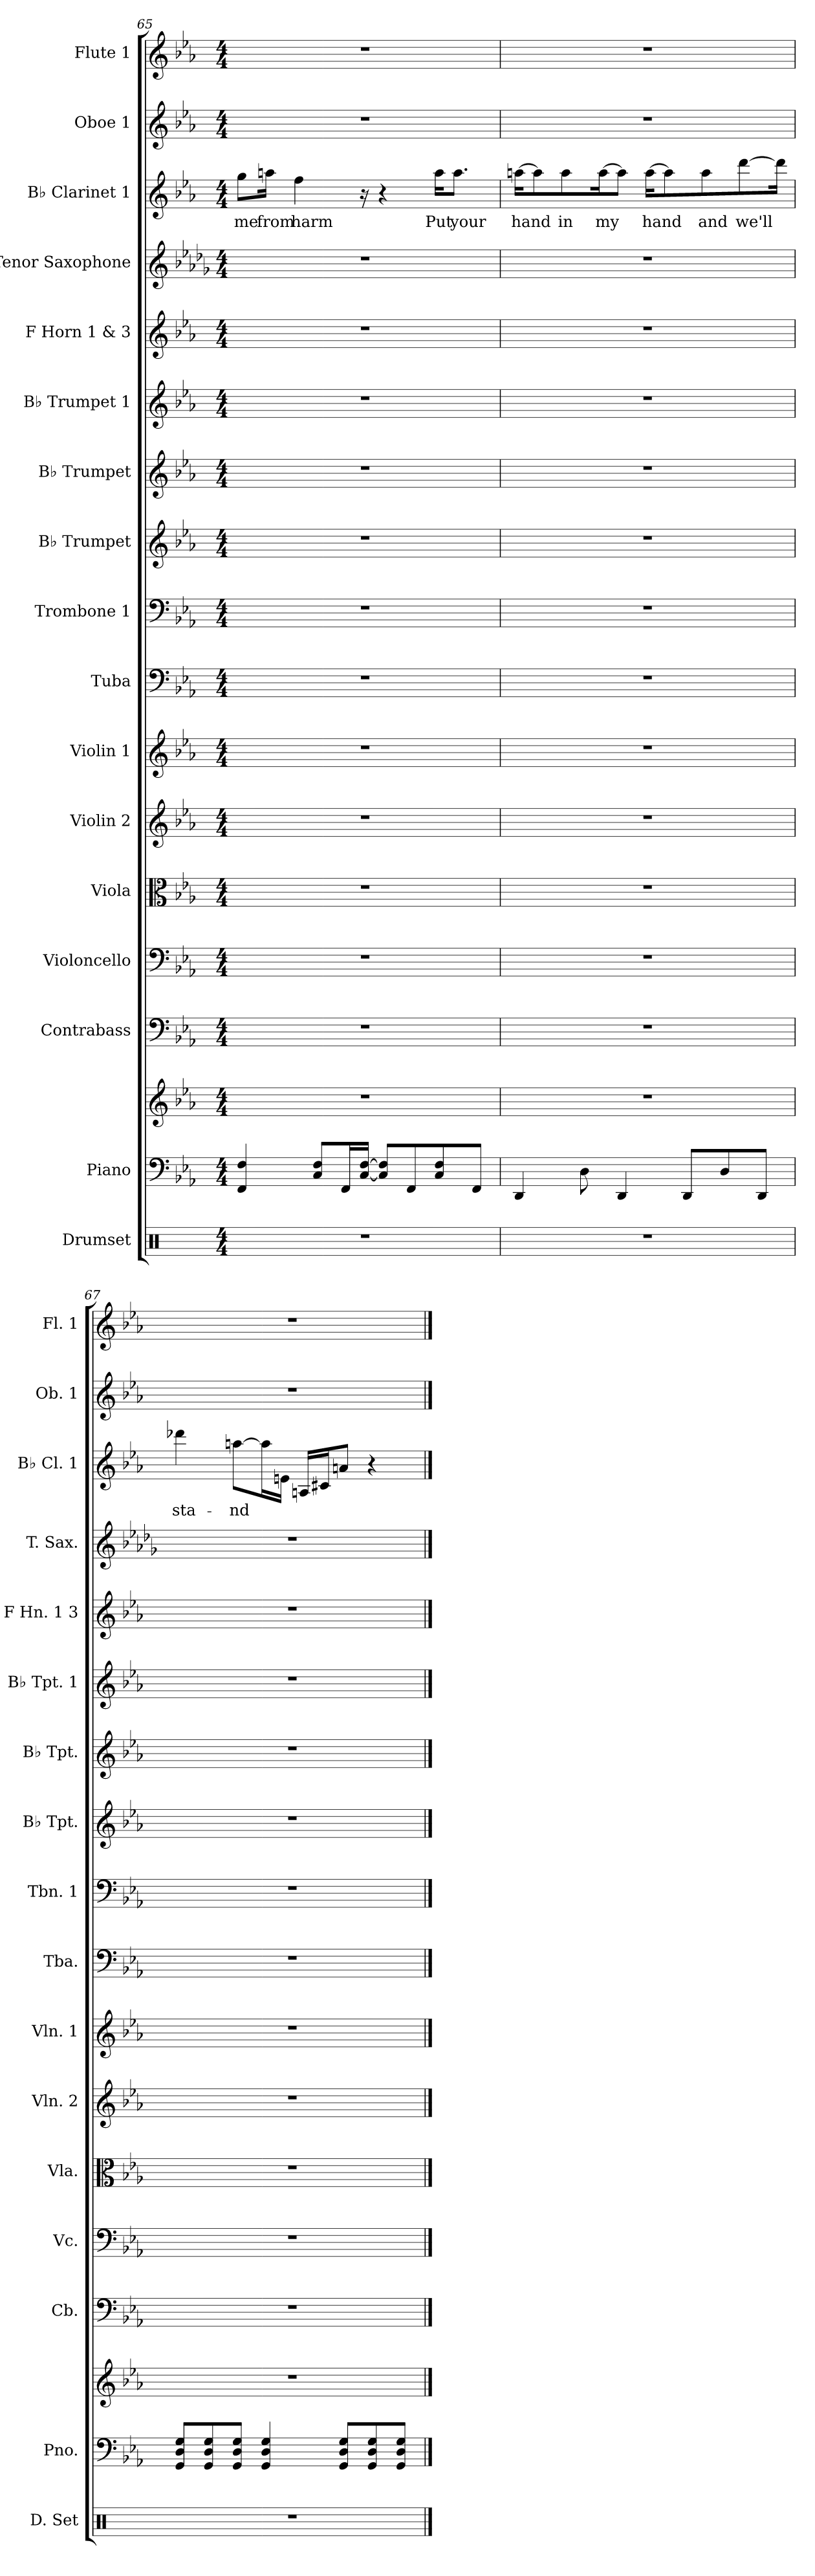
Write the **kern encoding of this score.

**kern	**kern	**kern	**kern	**kern	**kern	**kern	**kern	**kern	**kern	**kern	**kern	**kern	**kern	**kern	**kern	**text	**kern	**kern
*part17	*part16	*part16	*part15	*part14	*part13	*part12	*part11	*part10	*part9	*part8	*part7	*part6	*part5	*part4	*part3	*part3	*part2	*part1
*staff18	*staff17	*staff16	*staff15	*staff14	*staff13	*staff12	*staff11	*staff10	*staff9	*staff8	*staff7	*staff6	*staff5	*staff4	*staff3	*staff3	*staff2	*staff1
*I"Drumset	*I"Piano	*	*I"Contrabass	*I"Violoncello	*I"Viola	*I"Violin 2	*I"Violin 1	*I"Tuba	*I"Trombone 1	*I"B♭ Trumpet	*I"B♭ Trumpet	*I"B♭ Trumpet 1	*I"F Horn 1 &amp; 3	*I"Tenor Saxophone	*I"B♭ Clarinet 1	*	*I"Oboe 1	*I"Flute 1
*I'D. Set	*I'Pno.	*	*I'Cb.	*I'Vc.	*I'Vla.	*I'Vln. 2	*I'Vln. 1	*I'Tba.	*I'Tbn. 1	*I'B♭ Tpt.	*I'B♭ Tpt.	*I'B♭ Tpt. 1	*I'F Hn. 1 3	*I'T. Sax.	*I'B♭ Cl. 1	*	*I'Ob. 1	*I'Fl. 1
!!LO:PB:g=z
*clefX	*clefF4	*clefG2	*clefF4	*clefF4	*clefC3	*clefG2	*clefG2	*clefF4	*clefF4	*clefG2	*clefG2	*clefG2	*clefG2	*clefG2	*clefG2	*	*clefG2	*clefG2
*	*	*	*ITrd7c12	*	*	*	*	*	*	*ITrd1c2	*ITrd1c2	*ITrd1c2	*ITrd4c7	*ITrd8c14	*ITrd1c2	*	*	*
*k[]	*k[b-e-a-]	*k[b-e-a-]	*k[b-e-a-]	*k[b-e-a-]	*k[b-e-a-]	*k[b-e-a-]	*k[b-e-a-]	*k[b-e-a-]	*k[b-e-a-]	*k[b-e-a-d-g-]	*k[b-e-a-d-g-]	*k[b-e-a-d-g-]	*k[b-e-a-d-]	*k[b-e-a-d-g-]	*k[b-e-a-d-g-]	*	*k[b-e-a-]	*k[b-e-a-]
*M4/4	*M4/4	*M4/4	*M4/4	*M4/4	*M4/4	*M4/4	*M4/4	*M4/4	*M4/4	*M4/4	*M4/4	*M4/4	*M4/4	*M4/4	*M4/4	*	*M4/4	*M4/4
=65	=65	=65	=65	=65	=65	=65	=65	=65	=65	=65	=65	=65	=65	=65	=65	=65	=65	=65
!	!	!	!	!	!	!	!	!	!	!	!	!	!	!	!	!LO:LY:b	!	!
1r	4FF/ 4F/	1r	1r	1r	1r	1r	1r	1r	1r	1r	1r	1r	1r	1r	8ff\L	me	1r	1r
!	!	!	!	!	!	!	!	!	!	!	!	!	!	!	!	!LO:LY:b	!	!
.	.	.	.	.	.	.	.	.	.	.	.	.	.	.	16ggn\Jk	from	.	.
!	!	!	!	!	!	!	!	!	!	!	!	!	!	!	!	!LO:LY:b	!	!
.	.	.	.	.	.	.	.	.	.	.	.	.	.	.	4ee-\	harm	.	.
.	8C/ 8F/L	.	.	.	.	.	.	.	.	.	.	.	.	.	.	.	.	.
.	16FF/L	.	.	.	.	.	.	.	.	.	.	.	.	.	.	.	.	.
.	[16C/ [16F/JJ	.	.	.	.	.	.	.	.	.	.	.	.	.	16r	.	.	.
.	8C/] 8F/]L	.	.	.	.	.	.	.	.	.	.	.	.	.	4r	.	.	.
.	8FF/	.	.	.	.	.	.	.	.	.	.	.	.	.	.	.	.	.
!	!	!	!	!	!	!	!	!	!	!	!	!	!	!	!	!LO:LY:b	!	!
.	8C/ 8F/	.	.	.	.	.	.	.	.	.	.	.	.	.	16gg\KL	Put	.	.
!	!	!	!	!	!	!	!	!	!	!	!	!	!	!	!	!LO:LY:b	!	!
.	.	.	.	.	.	.	.	.	.	.	.	.	.	.	8.gg\J	your	.	.
.	8FF/J	.	.	.	.	.	.	.	.	.	.	.	.	.	.	.	.	.
=66	=66	=66	=66	=66	=66	=66	=66	=66	=66	=66	=66	=66	=66	=66	=66	=66	=66	=66
!	!	!	!	!	!	!	!	!	!	!	!	!	!	!	!	!LO:LY:b	!	!
1r	4DD/	1r	1r	1r	1r	1r	1r	1r	1r	1r	1r	1r	1r	1r	[16ggn\KL	hand	1r	1r
.	.	.	.	.	.	.	.	.	.	.	.	.	.	.	8gg\]	.	.	.
!	!	!	!	!	!	!	!	!	!	!	!	!	!	!	!	!LO:LY:b	!	!
.	.	.	.	.	.	.	.	.	.	.	.	.	.	.	8gg\	in	.	.
.	8D\	.	.	.	.	.	.	.	.	.	.	.	.	.	.	.	.	.
!	!	!	!	!	!	!	!	!	!	!	!	!	!	!	!	!LO:LY:b	!	!
.	.	.	.	.	.	.	.	.	.	.	.	.	.	.	[16gg\K	my	.	.
.	4DD/	.	.	.	.	.	.	.	.	.	.	.	.	.	8gg\J]	.	.	.
!	!	!	!	!	!	!	!	!	!	!	!	!	!	!	!	!LO:LY:b	!	!
.	.	.	.	.	.	.	.	.	.	.	.	.	.	.	[16gg\KL	hand	.	.
.	.	.	.	.	.	.	.	.	.	.	.	.	.	.	8gg\]	.	.	.
.	8DD/L	.	.	.	.	.	.	.	.	.	.	.	.	.	.	.	.	.
!	!	!	!	!	!	!	!	!	!	!	!	!	!	!	!	!LO:LY:b	!	!
.	.	.	.	.	.	.	.	.	.	.	.	.	.	.	8gg\	and	.	.
.	8D/	.	.	.	.	.	.	.	.	.	.	.	.	.	.	.	.	.
!	!	!	!	!	!	!	!	!	!	!	!	!	!	!	!	!LO:LY:b	!	!
.	.	.	.	.	.	.	.	.	.	.	.	.	.	.	[8ccc\	we'll	.	.
.	8DD/J	.	.	.	.	.	.	.	.	.	.	.	.	.	.	.	.	.
.	.	.	.	.	.	.	.	.	.	.	.	.	.	.	16ccc\Jk]	.	.	.
=67	=67	=67	=67	=67	=67	=67	=67	=67	=67	=67	=67	=67	=67	=67	=67	=67	=67	=67
!	!	!	!	!	!	!	!	!	!	!	!	!	!	!	!	!LO:LY:b	!	!
1r	8GG/ 8D/ 8G/L	1r	1r	1r	1r	1r	1r	1r	1r	1r	1r	1r	1r	1r	4ccc-X\	sta-	1r	1r
.	8GG/ 8D/ 8G/	.	.	.	.	.	.	.	.	.	.	.	.	.	.	.	.	.
!	!	!	!	!	!	!	!	!	!	!	!	!	!	!	!	!LO:LY:b	!	!
.	8GG/ 8D/ 8G/J	.	.	.	.	.	.	.	.	.	.	.	.	.	[8ggn\L	-nd	.	.
.	4GG/ 4D/ 4G/	.	.	.	.	.	.	.	.	.	.	.	.	.	16gg\L]	.	.	.
.	.	.	.	.	.	.	.	.	.	.	.	.	.	.	16dn\JJ	.	.	.
.	.	.	.	.	.	.	.	.	.	.	.	.	.	.	16Gn/LL	.	.	.
.	.	.	.	.	.	.	.	.	.	.	.	.	.	.	16Bn/J	.	.	.
.	8GG/ 8D/ 8G/L	.	.	.	.	.	.	.	.	.	.	.	.	.	8gn/J	.	.	.
.	8GG/ 8D/ 8G/	.	.	.	.	.	.	.	.	.	.	.	.	.	4r	.	.	.
.	8GG/ 8D/ 8G/J	.	.	.	.	.	.	.	.	.	.	.	.	.	.	.	.	.
==	==	==	==	==	==	==	==	==	==	==	==	==	==	==	==	==	==	==
*-	*-	*-	*-	*-	*-	*-	*-	*-	*-	*-	*-	*-	*-	*-	*-	*-	*-	*-
